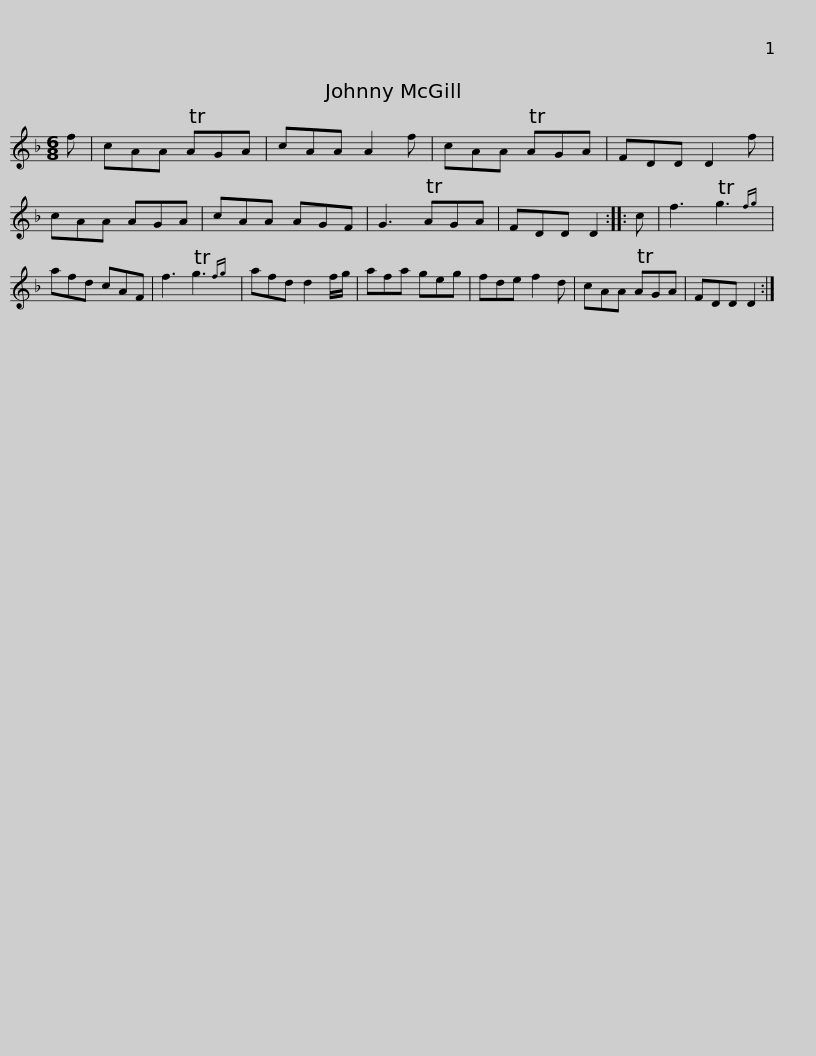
X:1
L:1/8
M:6/8
I:linebreak $
K:F
V:1 treble
V:1
 f | cAA TAGA | cAA A2 f | cAA TAGA | FDD D2 f | %5
 cAA AGA | cAA AGF | G3 TAGA | FDD D2 ::$ c | %10
 f3 Tg3{fg} | afd cAF | f3 Tg3{fg} | afd d2 f/g/ | afa geg | %15
 fde f2 d | cAA TAGA |$ FDD D2 :| %18
